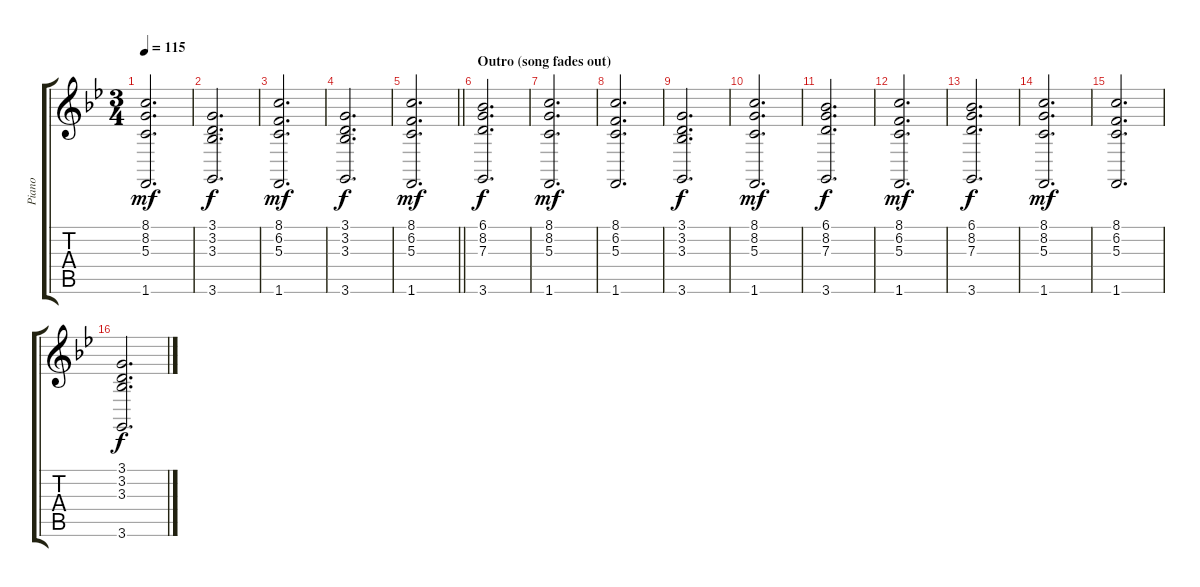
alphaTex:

\track ("Piano" "Piano") {instrument acousticgrandpiano}
\staff {score tabs}
\tuning (E4 B3 G3 D3 A2 E2) {hide}
\ts (3 4)
\tempo 115
\clef g2
\ks gminor
(8.1 8.2 5.3 1.6).2{d dy mf} |
(3.1 3.2 3.3 3.6).2{d dy f} |
(8.1 6.2 5.3 1.6).2{d dy mf} |
(3.1 3.2 3.3 3.6).2{d dy f} |
\barLineRight lightlight
(8.1 6.2 5.3 1.6).2{d dy mf} |
\section ("" "Outro (song fades out)")
(6.1 8.2 7.3 3.6).2{d dy f} |
(8.1 8.2 5.3 1.6).2{d dy mf} |
(8.1 6.2 5.3 1.6).2{d} |
(3.1 3.2 3.3 3.6).2{d dy f} |
(8.1 8.2 5.3 1.6).2{d dy mf} |
(6.1 8.2 7.3 3.6).2{d dy f} |
(8.1 6.2 5.3 1.6).2{d dy mf} |
(6.1 8.2 7.3 3.6).2{d dy f} |
(8.1 8.2 5.3 1.6).2{d dy mf} |
(8.1 6.2 5.3 1.6).2{d} |
(3.1 3.2 3.3 3.6).2{d dy f}
